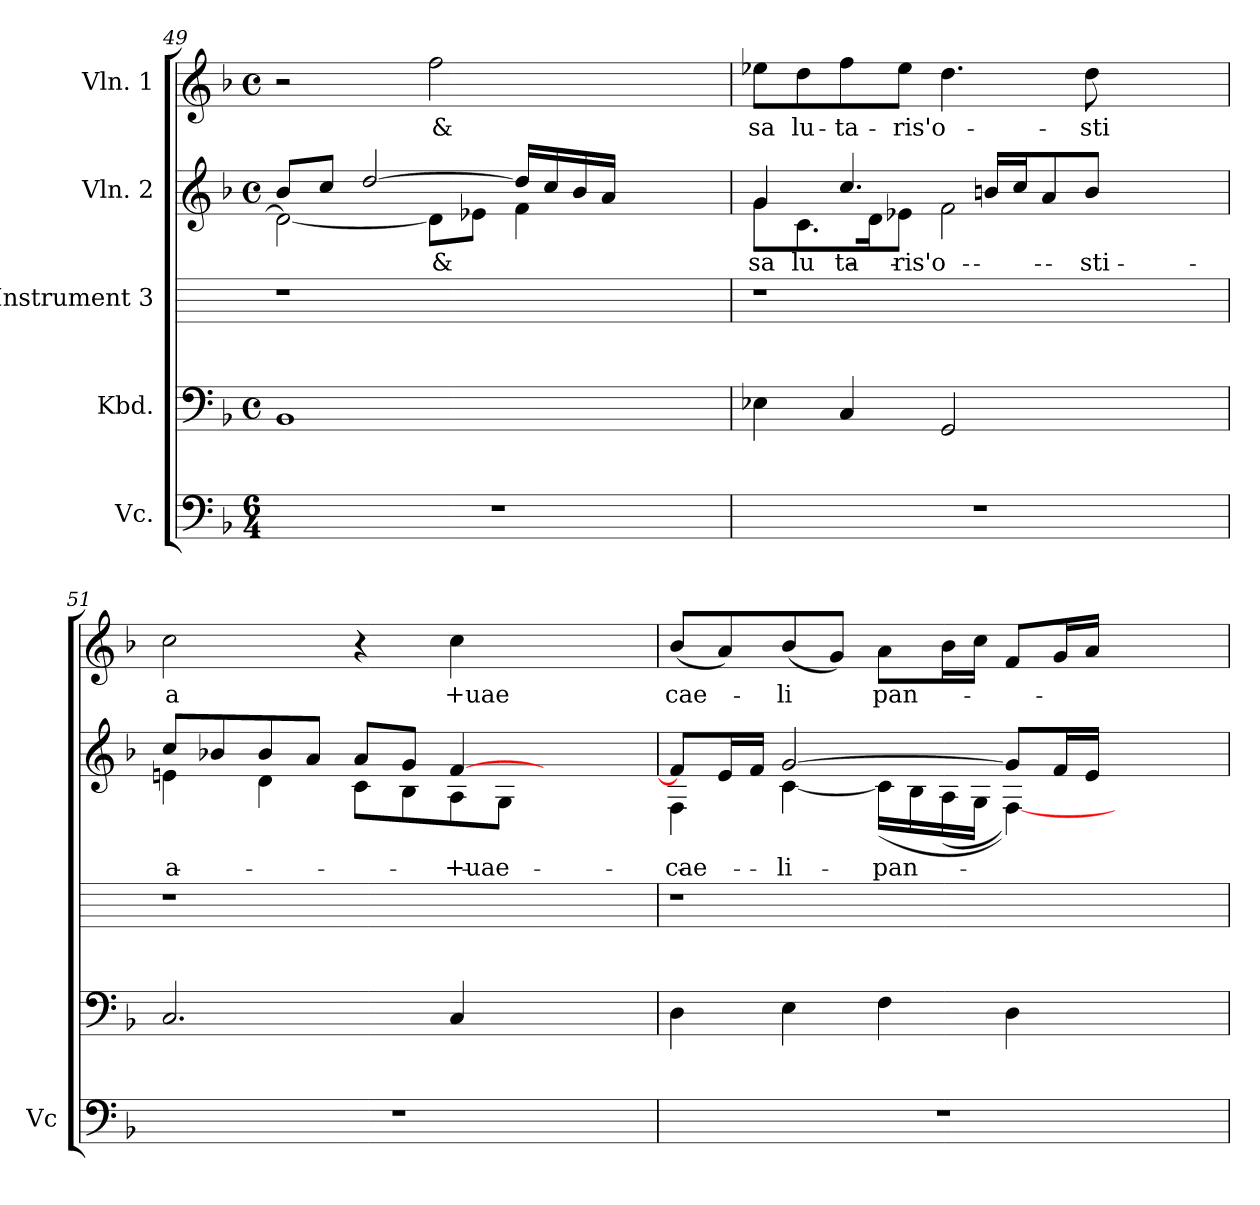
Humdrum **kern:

**kern	**kern	**kern	**kern	**text	**kern	**text
*part5	*part4	*part3	*part2	*part2	*part1	*part1
*staff5	*staff4	*staff3	*staff2	*staff2	*staff1	*staff1
*I"Vc.	*I"Kbd.	*I"Instrument 3	*I"Vln. 2	*	*I"Vln. 1	*
*I'Vc	*	*	*	*	*	*
*clefF4	*clefF4	*	*clefG2	*	*clefG2	*
*k[b-]	*k[b-]	*	*k[b-]	*	*k[b-]	*
*F:	*F:	*	*F:	*	*F:	*
*M6/4	*M4/4	*	*M4/4	*	*M4/4	*
*	*met(c)	*	*met(c)	*	*met(c)	*
=49	=49	=49	=49	=49	=49	=49
*	*	*	*^	*	*	*
1.r	1BB-	1r	8b-/L	2d\_<	.	2r	.
.	.	.	8cc/J	.	.	.	.
.	.	.	[>2dd/	.	.	.	.
!	!	!	!	!	!LO:LY:a:cj	!	!LO:LY:b:cj
.	.	.	.	8d\L]	&	2ff\	&
.	.	.	.	8e-X\J	.	.	.
.	.	.	16dd/L]	4f\	.	.	.
.	.	.	16cc/	.	.	.	.
.	.	.	16b-/	.	.	.	.
.	.	.	16a/J	.	.	.	.
.	2ryy	2ryy	2ryy	2ryy	.	2ryy	.
=50	=50	=50	=50	=50	=50	=50	=50
!	!	!	!	!	!LO:LY:a:cj	!	!LO:LY:b:cj
1.r	4E-X\	1r	4g/	8g\L	sa	8ee-X\L	sa
!	!	!	!	!	!LO:LY:a:cj	!	!LO:LY:b:cj
.	.	.	.	8.c\	lu-	8dd\	lu-
!	!	!	!	!	!LO:LY:a:cj	!	!LO:LY:b:cj
.	4C/	.	4.cc/	.	-ta-	8ff\	-ta-
.	.	.	.	16d\	.	.	.
!	!	!	!	!	!LO:LY:a	!	!LO:LY:b
.	.	.	.	8e-X\J	-ris'o-	8ee-\J	-ris'o-
.	2GG/	.	.	2f\	.	4.dd\	.
.	.	.	16bn/L	.	.	.	.
.	.	.	16cc/	.	.	.	.
.	.	.	8a/	.	.	.	.
!	!	!	!	!	!LO:LY:a:cj	!	!LO:LY:b:cj
.	.	.	8b/J	.	-sti	8dd\	-sti
.	2ryy	2ryy	2ryy	2ryy	.	2ryy	.
!!LO:PB:g=z
=51	=51	=51	=51	=51	=51	=51	=51
!	!	!	!	!	!LO:LY:a:cj	!	!LO:LY:b:cj
1.r	2.C/	1r	8cc/L	4en\	a	2cc\	a
.	.	.	8b-X/	.	.	.	.
.	.	.	8b-/	4d\	.	.	.
.	.	.	8a/J	.	.	.	.
.	.	.	8a/L	8c\L	.	4r	.
.	.	.	8g/J	8B-\	.	.	.
!	!	!	!	!	!LO:LY:a:cj	!	!LO:LY:b:cj
.	4C/	.	[<4f/	8A\	+uae	4cc\	+uae
.	.	.	.	8G\J	.	.	.
.	2ryy	2ryy	2ryy	2ryy	.	2ryy	.
=52	=52	=52	=52	=52	=52	=52	=52
!	!	!	!	!	!LO:LY:a	!	!LO:LY:b
1.r	4D\	1r	8f/L]	4F\	cae-	(<8b-/L	cae-
.	.	.	16e/	.	.	8a/)	.
.	.	.	16f/J	.	.	.	.
!	!	!	!	!	!LO:LY:a:cj	!	!LO:LY:b:cj
.	4E\	.	[>2g/	[<4c\	-li	(<8b-/	-li
.	.	.	.	.	.	8g/J)	.
!	!	!	!	!	!LO:LY:a	!	!LO:LY:b
.	4F\	.	.	(<16c\L]	pan-	8a\L	pan-
.	.	.	.	16B-\	.	.	.
.	.	.	.	(<16A\	.	16b-\	.
.	.	.	.	16G\J	.	16cc\J	.
.	4D\	.	8g/L]	[<4F\))	.	8f/L	.
.	.	.	16f/	.	.	16g/	.
.	.	.	16e/J	.	.	16a/J	.
.	2ryy	2ryy	2ryy	2ryy	.	2ryy	.
*	*	*	*v	*v	*	*	*
=	=	=	=	=	=	=
*-	*-	*-	*-	*-	*-	*-
